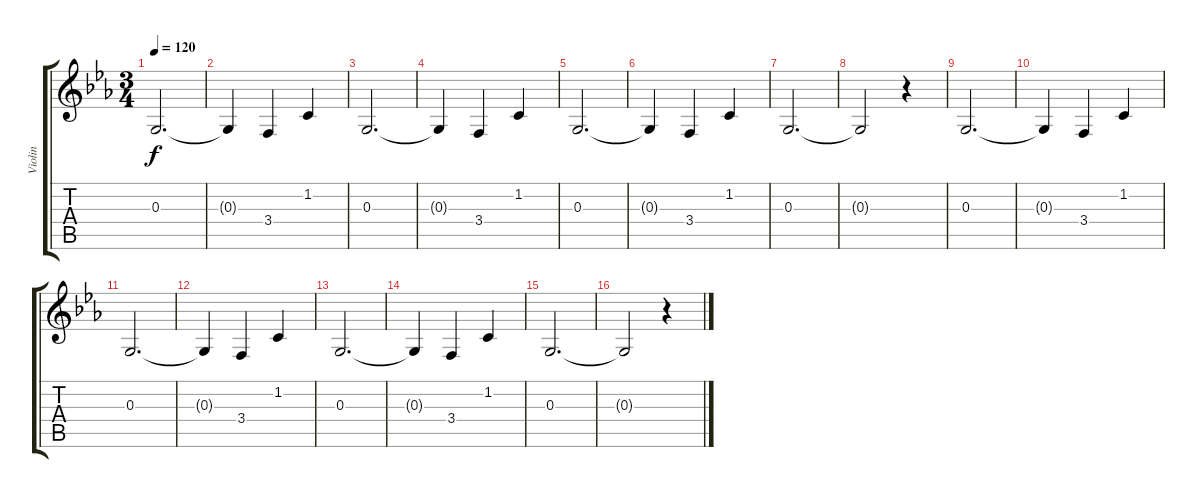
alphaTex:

\track ("Violin" "Violin") {instrument viola}
\staff {score tabs}
\tuning (E4 B3 G3 D3 A2 E2) {hide}
\ts (3 4)
\tempo 120
\clef g2
\ks eb
0.3.2{d dy f instrument viola} |
0.3{t}.4 3.4.4 1.2.4 |
0.3.2{d} |
0.3{t}.4 3.4.4 1.2.4 |
0.3.2{d} |
0.3{t}.4 3.4.4 1.2.4 |
0.3.2{d} |
0.3{t}.2 r.4 |
0.3.2{d} |
0.3{t}.4 3.4.4 1.2.4 |
0.3.2{d} |
0.3{t}.4 3.4.4 1.2.4 |
0.3.2{d} |
0.3{t}.4 3.4.4 1.2.4 |
0.3.2{d} |
0.3{t}.2 r.4
